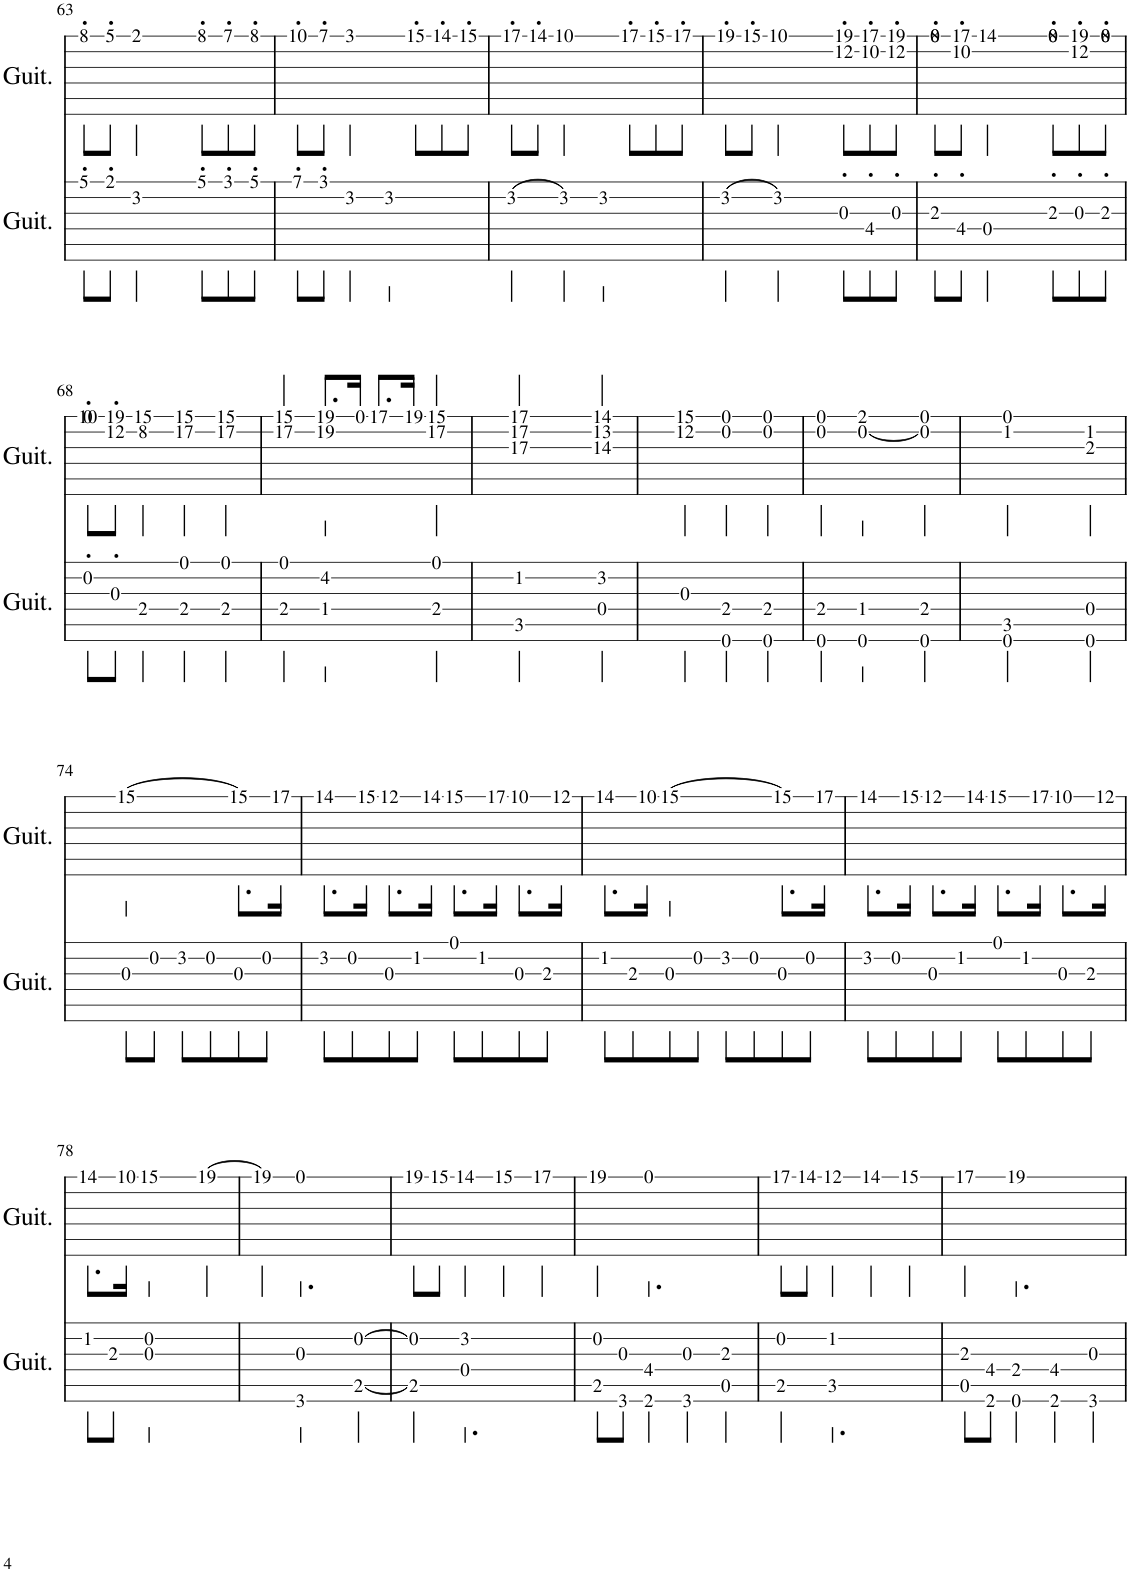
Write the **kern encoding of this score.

**kern	**kern
*part2	*part1
*staff2	*staff1
*I"Guitarra acústica	*I"Guitarra acústica
*I'Guit.	*I'Guit.
!!LO:PB:g=z
*clefG2	*clefG2
*k[f#]	*k[f#]
*M4/4	*M4/4
=63	=63
8a'\L	8cc'\L
8f#'\J	8a'\J
4d\	4f#\
8r	8r
8a'\L	8cc'\L
8g'\	8b'\
8a'\J	8cc'\J
=64	=64
8b'\L	8dd'\L
8g'\J	8b'\J
*clefF4	*
4d\	4g\
2d\	8r
.	8gg'\L
.	8ff#'\
.	8gg'\J
=65	=65
[4d\	8aa'\L
.	8ff#'\J
4d\]	4dd\
2d\	8r
.	8aa'\L
.	8gg'\
.	8aa'\J
=66	=66
[4d\	8bb'\L
.	8gg'\J
4d\]	4dd\
8r	8r
8G'\L	8b\' 8bb\'L
8F#'\	8a\' 8aa\'
8G'\J	8b\' 8bb\'J
=67	=67
8A'\L	8cc\' 8ccc\'L
8F#'\J	8a\' 8aa\'J
4D\	4ff#\
8r	8r
8A'\L	8cc\' 8ccc\'L
8G'\	8b\' 8bb\'
8A'\J	8cc\' 8ccc\'J
!!LO:LB:g=z
=68	=68
8B'\L	8dd\' 8ddd\'L
8G'\J	8b\' 8bb\'J
4E\	4g\ 4gg\
4E\ 4e\	4ee\ 4gg\
4E\ 4e\	4ee\ 4gg\
=69	=69
*	*^
4E\ 4e\	4ee/ 4gg/	4ryy
2D#X\ 2d#X\	8.bb/L	2ff#\
.	16ccc/Jk	.
.	8.aa/L	.
.	16bb/Jk	.
4E\ 4e\	4gg/	4ee\
=70	=70	=70
4r	4r	4r
4C\ 4c\	4cc/ 4ee/ 4aa/	2.ryy
4r	4r	.
4D\ 4d\	4a/ 4cc/ 4ff#/	.
*	*v	*v
=71	=71
4r	4r
4G\	4b\ 4gg\
4EE\ 4E\	4B\ 4e\
4EE\ 4E\	4B\ 4e\
=72	=72
4EE\ 4E\	4B\ 4e\
2DD#X\ 2D#X\	[2B\ 2f#\
4EE\ 4E\	4B\] 4e\
=73	=73
4r	4r
4CC\ 4C\	4c\ 4e\
4r	4r
4DD\ 4D\	4A\ 4c\
!!LO:LB:g=z
=74	=74
4r	4r
8G\L	[2gg\
8B\J	.
8d\L	.
8B\	.
8G\	8.gg\L]
8B\J	.
.	16aa\Jk
=75	=75
8d\L	8.ff#\L
8B\	.
.	16gg\Jk
8G\	8.ee\L
8c\J	.
.	16ff#\Jk
8e\L	8.gg\L
8c\	.
.	16aa\Jk
8G\	8.dd\L
8A\J	.
.	16ee\Jk
=76	=76
8c\L	8.ff#\L
8A\	.
.	16dd\Jk
8G\	[2gg\
8B\J	.
8d\L	.
8B\	.
8G\	8.gg\L]
8B\J	.
.	16aa\Jk
=77	=77
8d\L	8.ff#\L
8B\	.
.	16gg\Jk
8G\	8.ee\L
8c\J	.
.	16ff#\Jk
8e\L	8.gg\L
8c\	.
.	16aa\Jk
8G\	8.dd\L
8A\J	.
.	16ee\Jk
!!LO:LB:g=z
=78	=78
8c\L	8.ff#\L
8A\J	.
.	16dd\Jk
2G\ 2B\	2gg\
4r	[4bb\
=79	=79
4r	4bb\]
2GG\ 2G\	2.ddd\
[4BB\ [4B\	.
=80	=80
4BB\] 4B\]	8bb\L
.	8gg\J
2.D\ 2.d\	4ff#\
.	4gg\
.	4aa\
=81	=81
8BB\ 8B\L	4bb\
8GG\ 8G\J	.
4FF#\ 4F#\	2.ccc\
4GG\ 4G\	.
4AA\ 4A\	.
=82	=82
4BB\ 4B\	8aa\L
.	8ff#\J
2.C\ 2.c\	4ee\
.	4ff#\
.	4gg\
=83	=83
8AA\ 8A\L	4aa\
8FF#\ 8F#\J	.
4EE\ 4E\	2.bb\
4FF#\ 4F#\	.
4GG\ 4G\	.
=	=
*-	*-
